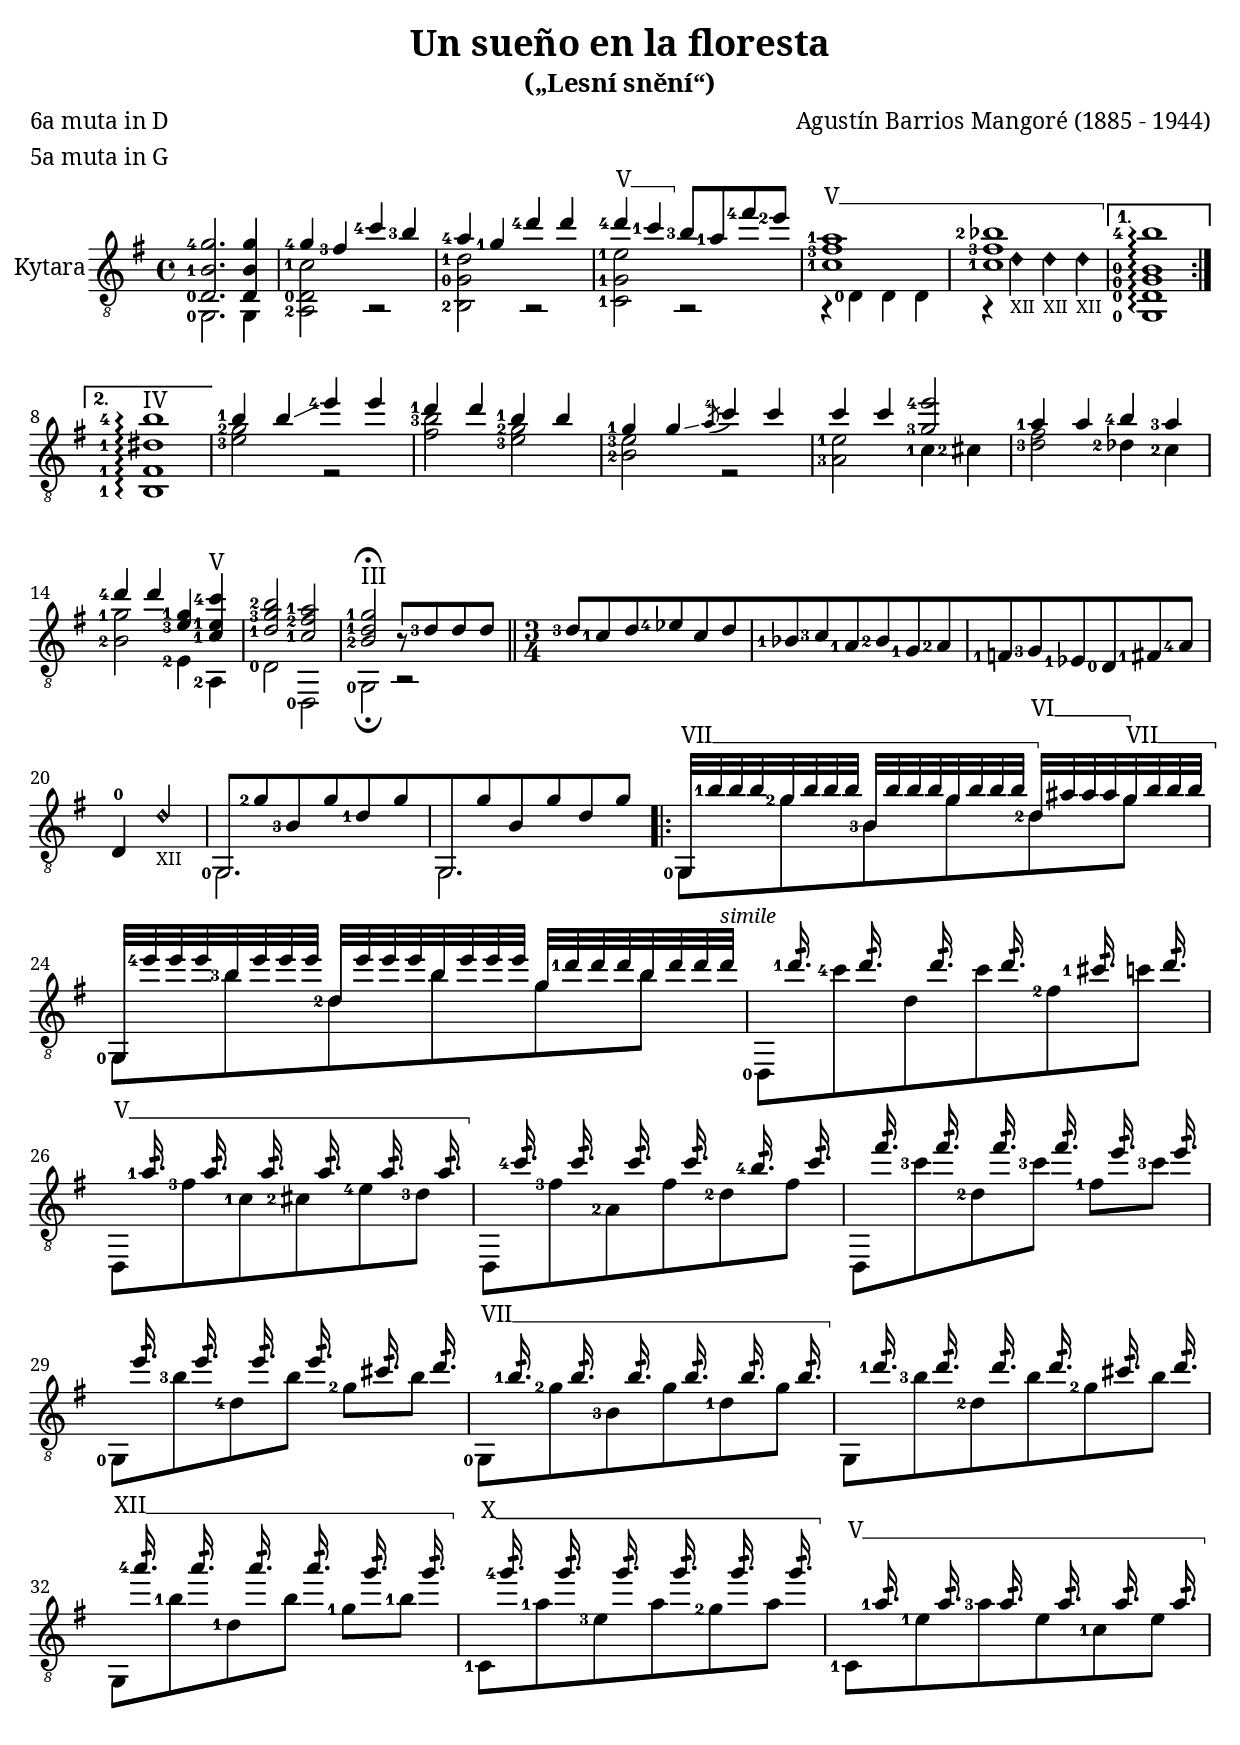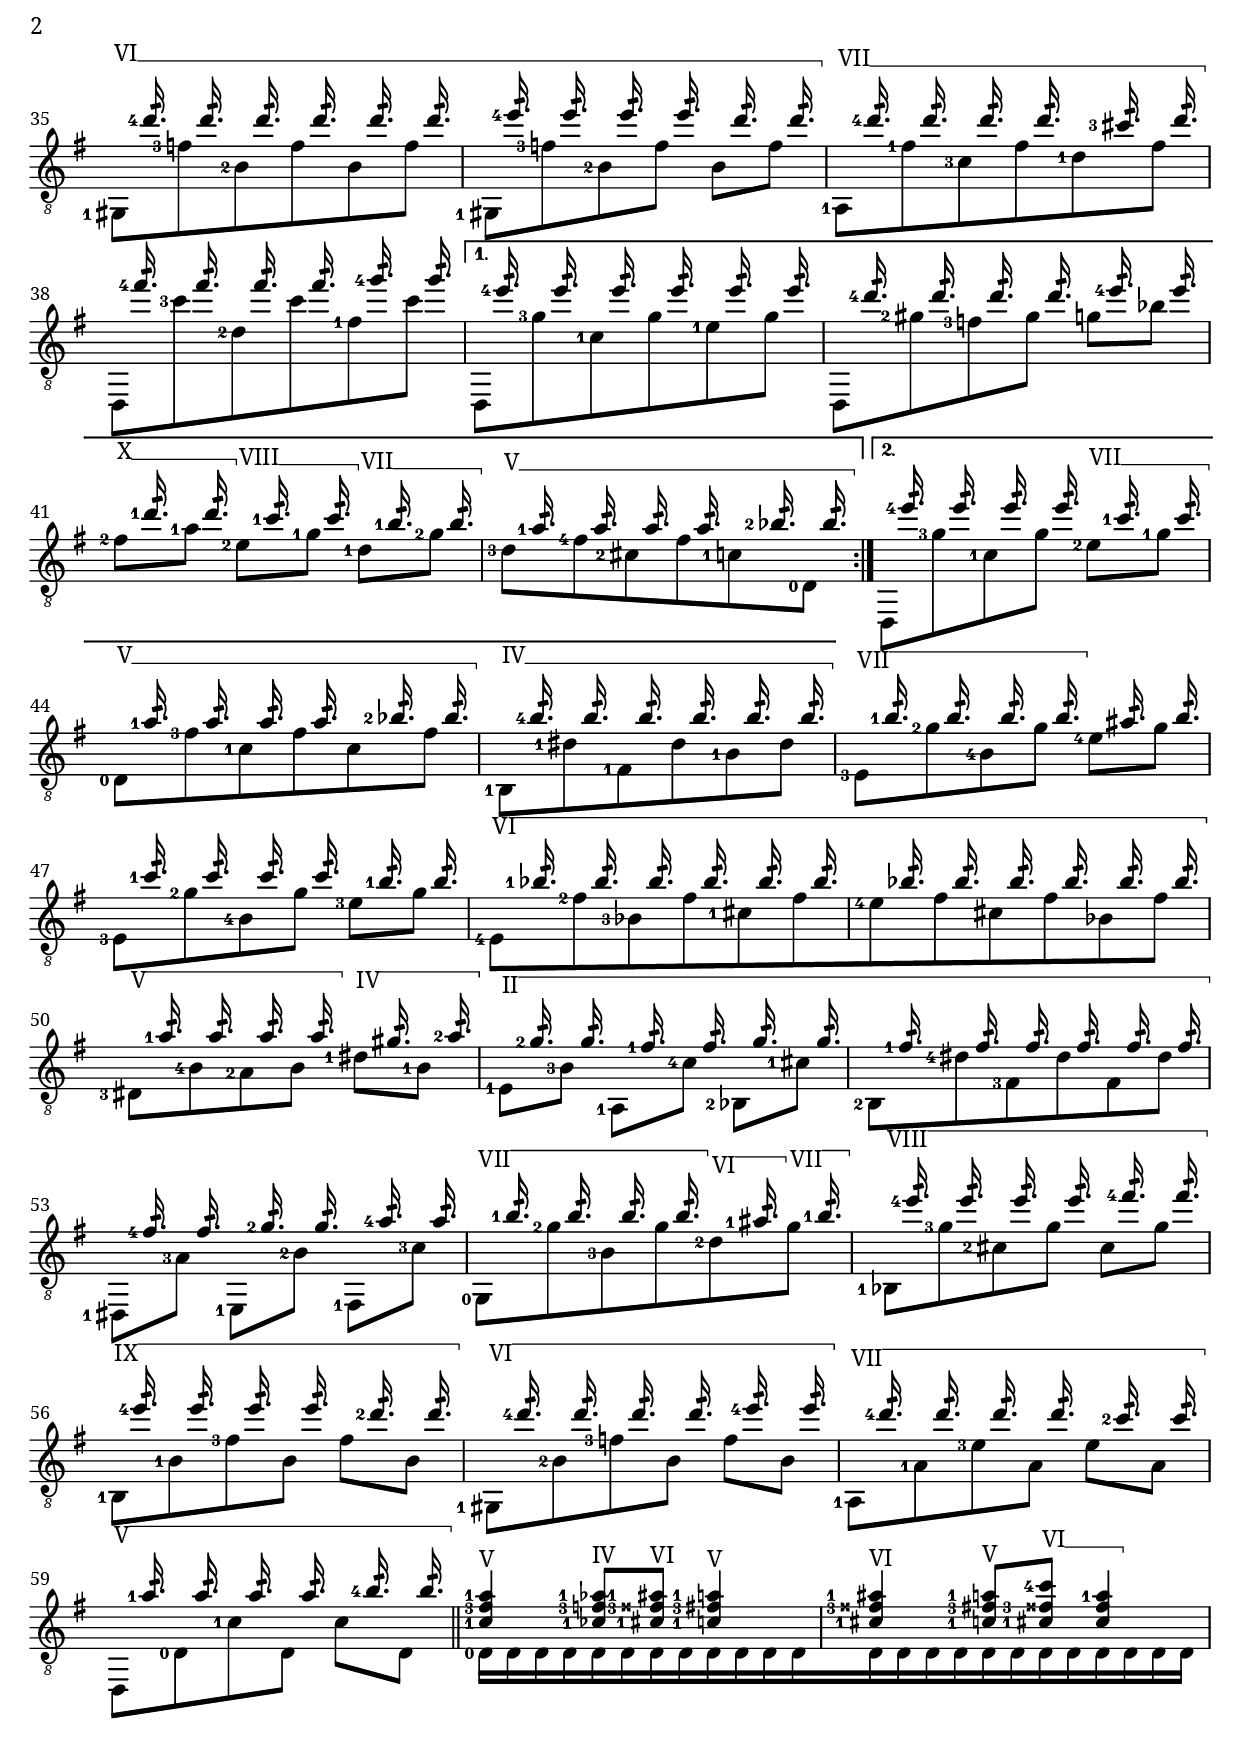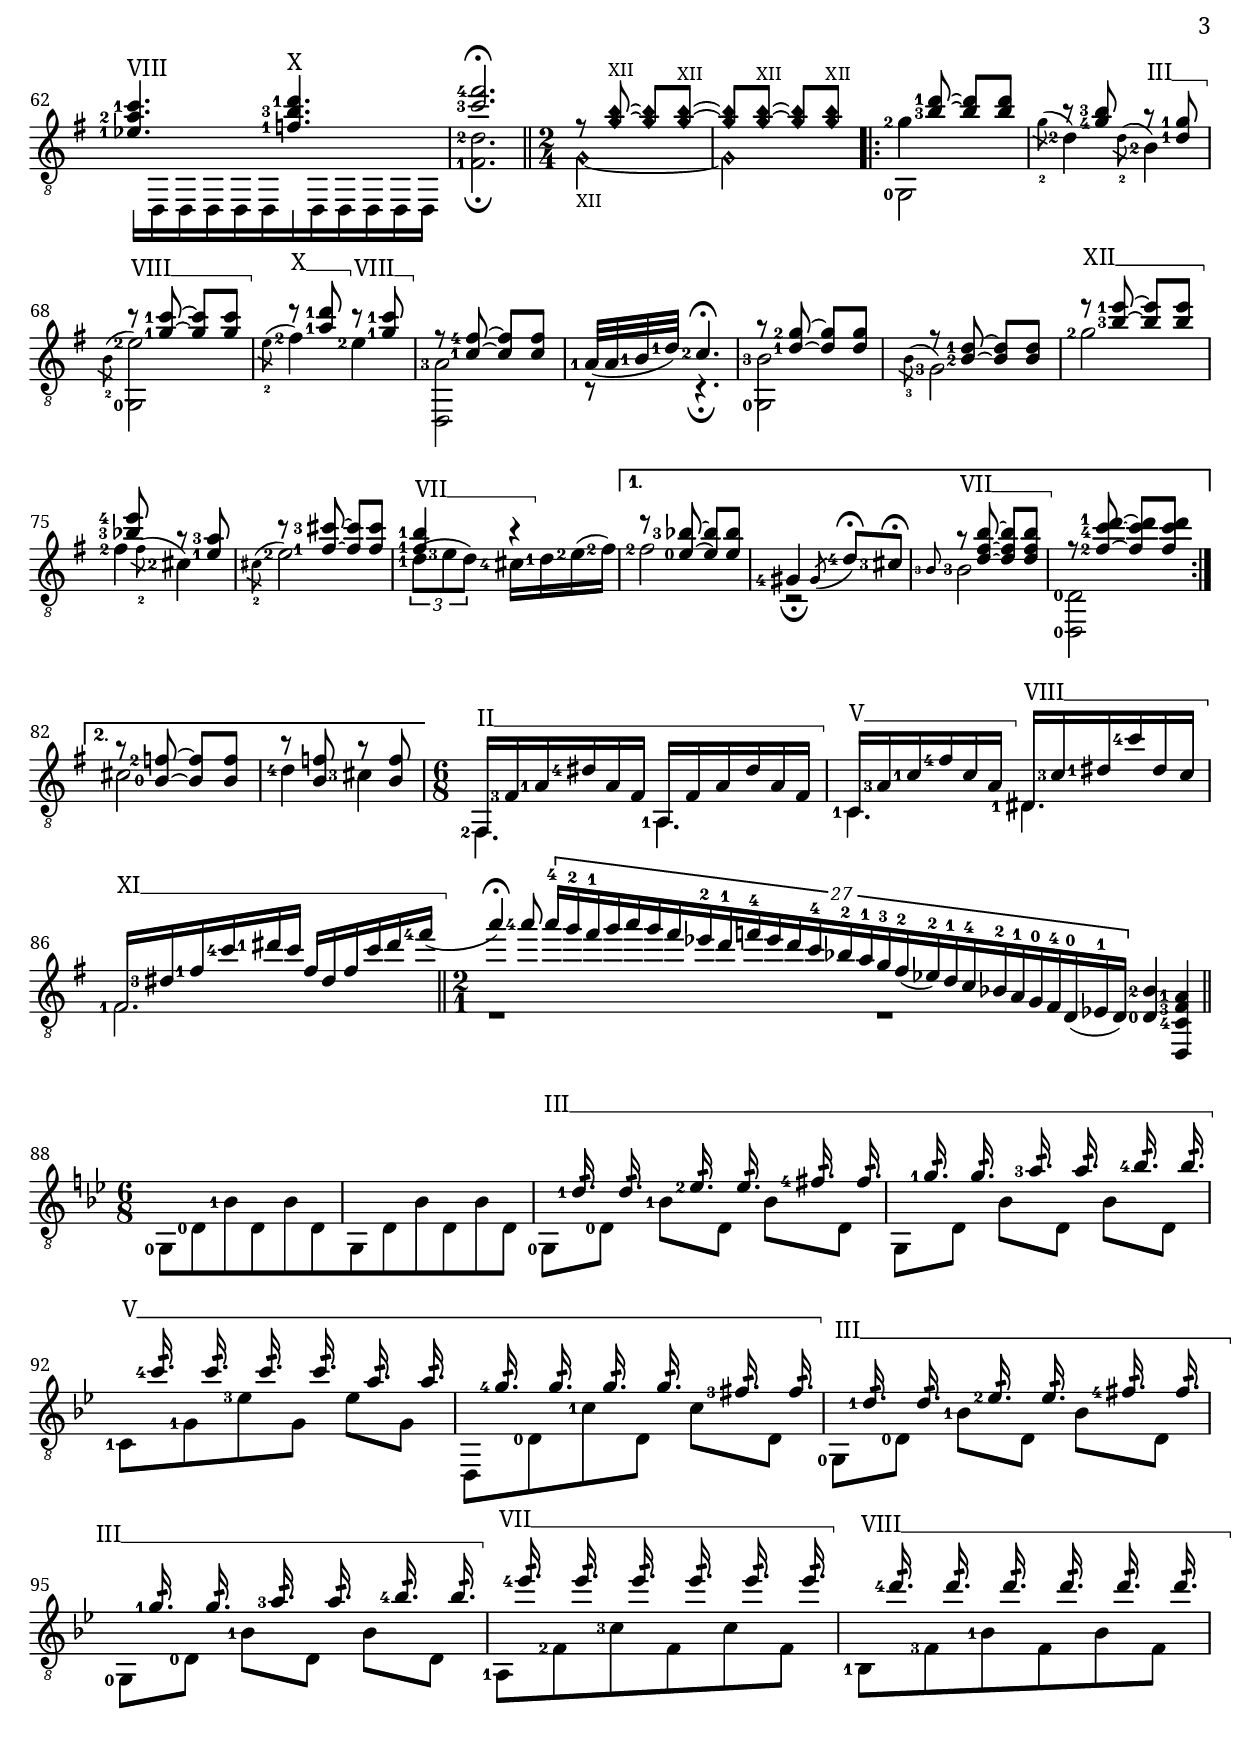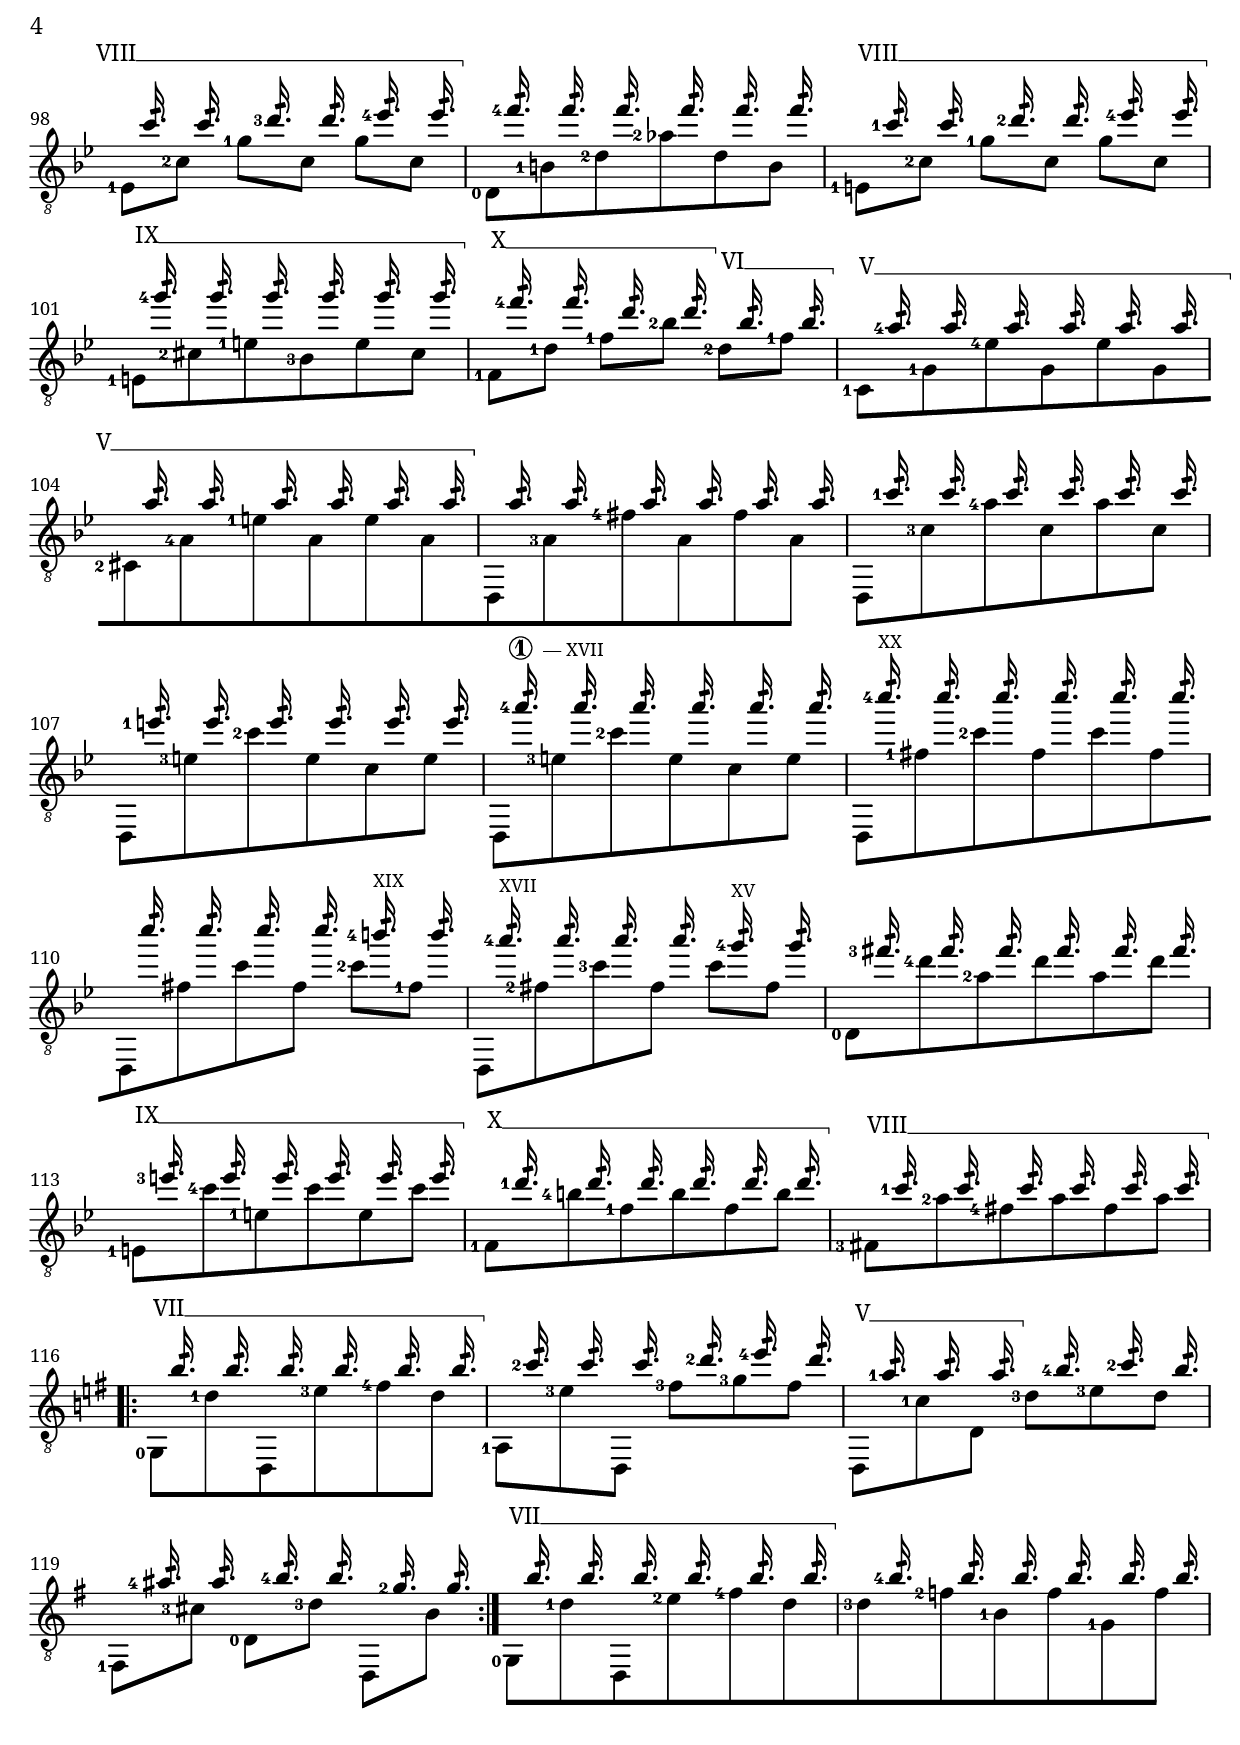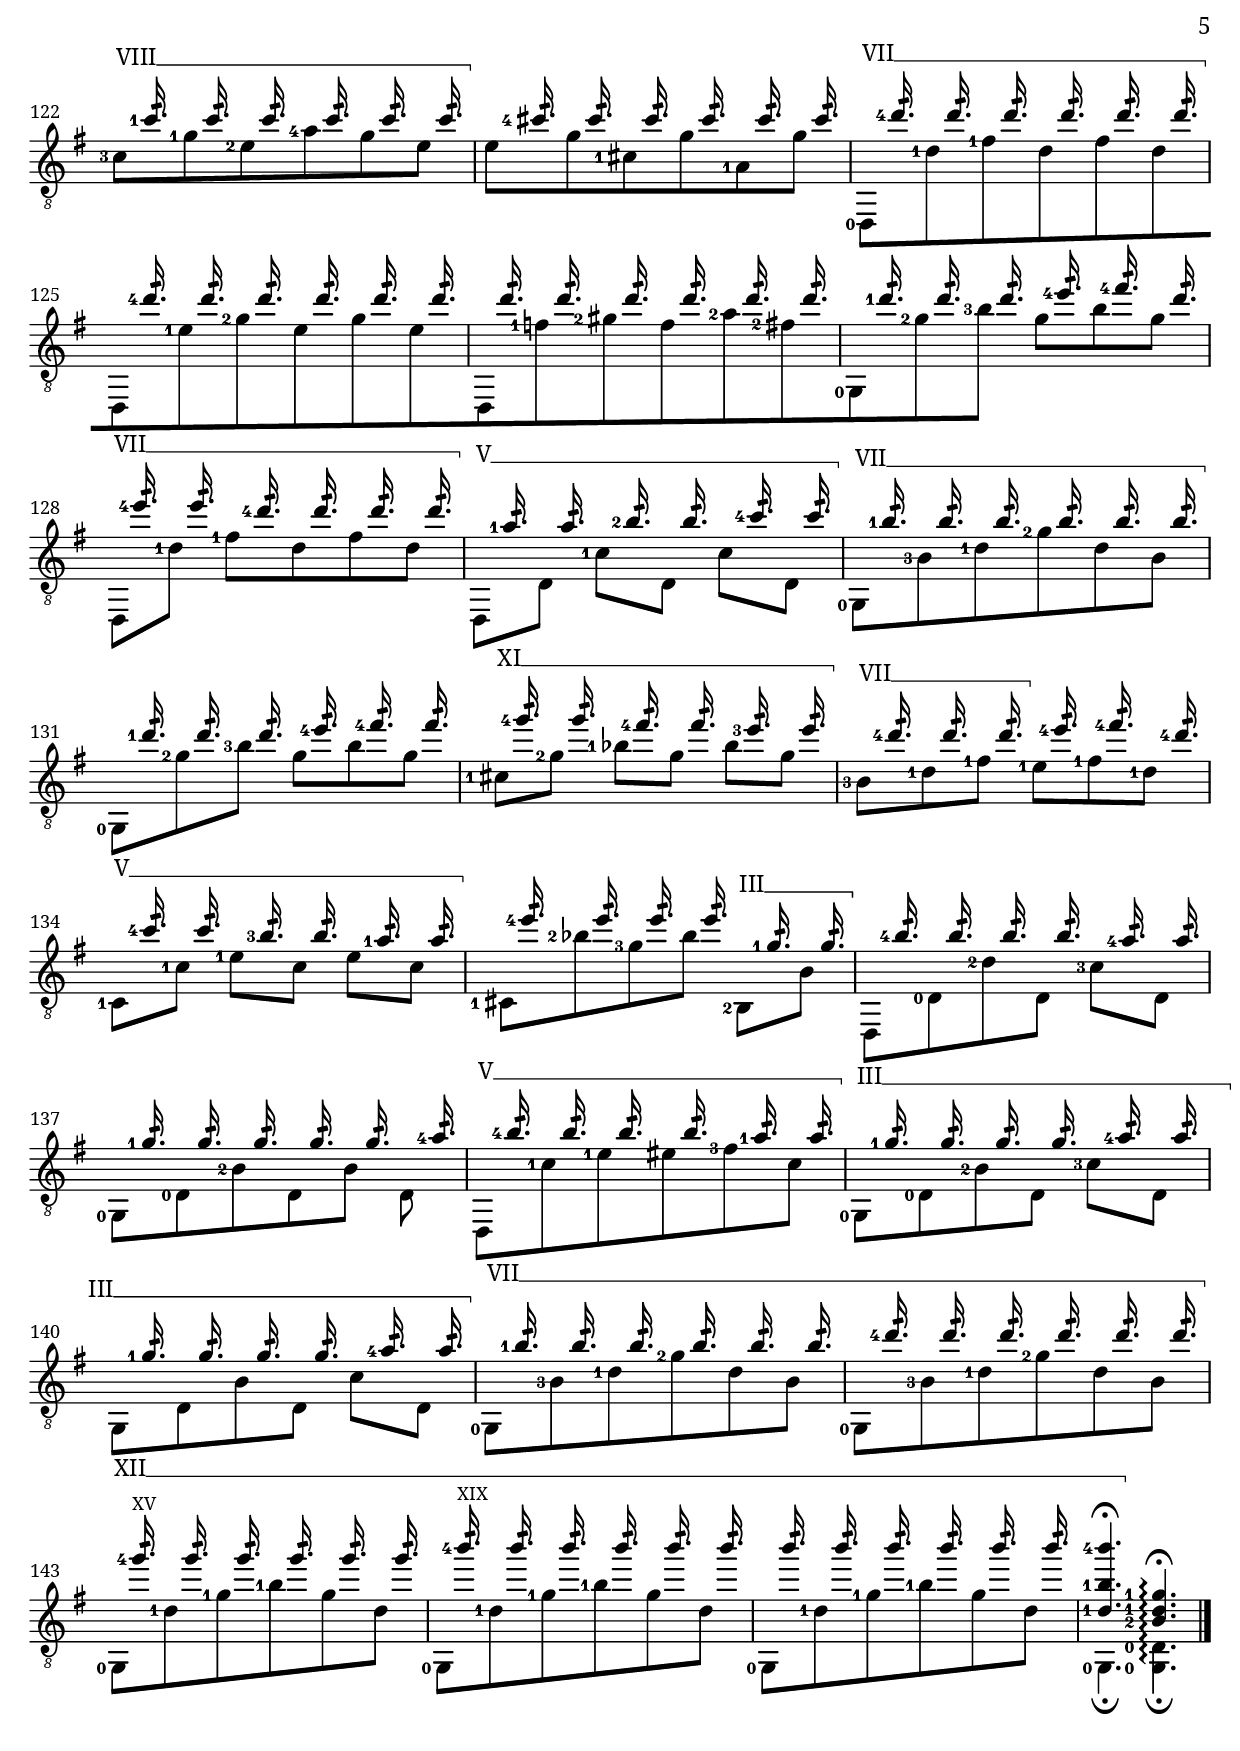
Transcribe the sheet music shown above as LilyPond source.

\version "2.18.0"
\language "deutsch"

\header {
	title = "Un sueño en la floresta"
	subtitle = "(„Lesní snění“)"
	composer = "Agustín Barrios Mangoré (1885 - 1944)"
	poet = \markup\column{"6a muta in D" "5a muta in G"}
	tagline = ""
}

barre = #(define-music-function (parser location barre music) (string? ly:music?) 
              (let ((elts (extract-named-music music '(NoteEvent EventChord RestEvent))))
                   (if (pair? elts)
                       (let ((first-element (first elts))
                             (last-element (last elts)))
                         (set! (ly:music-property first-element 'articulations)
                               (cons (make-music 'TextSpanEvent 'span-direction -1)
                                     (ly:music-property first-element 'articulations)))
                         (set! (ly:music-property last-element 'articulations)
                               (cons (make-music 'TextSpanEvent 'span-direction 1)
                                     (ly:music-property last-element 'articulations))))))
           #{
               \override TextSpanner.bound-details.left.text = \markup { \upright { #barre } }
	       \override TextSpanner.bound-details.right.text = \markup { \draw-line #'(0 . -0.5) }
	       \override TextSpanner.bound-details.right.padding = #-2
               \override TextSpanner.style = #'line
               #music
       #} )
   
tinystems = #(define-music-function (parser location how) (list?) #{ \override Stem.details.beamed-lengths = #how #} )
priraz = #(define-music-function (parser location music) (ly:music?) #{ \acciaccatura #music #} )
trem = #(define-music-function (parser location music) (ly:music?) #{ r32 \repeat tremolo 3 { #music } #} )
normstems = \revert Stem.details
extStrum = \override Arpeggio.positions = #'(-4 . 4)
normStrum = \revert Arpeggio.positions
empty = { \once \hide NoteHead \once \override NoteHead.no-ledgers = ##t }
vacuum = { \hide NoteHead \override NoteHead.no-ledgers = ##t }
visible = { \undo \hide NoteHead \revert NoteHead.no-ledgers }
tamb = \markup { T }
coda = \mark\markup\musicglyph #"scripts.coda"
segno = \mark\markup\musicglyph #"scripts.segno"
flag = \once \override NoteHead.style = #'harmonic-mixed
flagOn = \override NoteHead.style = #'harmonic-mixed
flagOff = \revert NoteHead.style
ffXII = \markup{\tiny XII}
ffVII = \markup{\tiny VII}
ffV = \markup{\tiny V}
ffIV = \markup{\tiny IX}
ffIX = \markup{\tiny IX}

osm = \set Staff.ottavation = #"8"

fO = \markup { \italic o }
fA = \markup { \italic a }
fM = \markup { \italic m }
fI = \markup { \italic i }
fP = \markup { \italic p }

sup = \arpeggioArrowUp
sdown = \arpeggioArrowDown
strum = \arpeggio

fleft = \set fingeringOrientations = #'(left)
fright = \set fingeringOrientations = #'(right)
fdown = \set fingeringOrientations = #'(down)

global = {
	\key g \major
	\time 4/4
	\set fingeringOrientations = #'(left)
	\set stringNumberOrientations = #'(down)
	\mergeDifferentlyHeadedOn
	\mergeDifferentlyDottedOn
	\override Score.BarNumber.self-alignment-X = #LEFT
	\override Glissando.breakable = ##t
	\override Glissando.after-line-breaking = ##t
	\set Score.tempoHideNote = ##t
	\override TupletBracket.bracket-visibility = ##t
	\override Beam.breakable = ##t
	\set Staff.extraNatural = ##f
	\override Staff.Stem.stemlet-length = #2
	\set Staff.explicitKeySignatureVisibility = #begin-of-line-visible
	\override Staff.TimeSignature.break-visibility = ##(#f #t #t)
	\override Staff.KeyCancellation.break-visibility = ##(#f #t #t)
}

lining = {
	\global
	\repeat unfold 6 { s1 \noBreak | } s \break |
	\repeat unfold 5 { s1 \noBreak | } s \break |
	\repeat unfold 3 { s1 \noBreak | } \time 3/4 \repeat unfold 2 { s2.\noBreak | } s \break |
	\repeat unfold 3 { s2. \noBreak | } s \break |
	s \noBreak | s \break |
	\repeat unfold 12 { s \noBreak | s \noBreak | s \break | }
	s\noBreak | s\noBreak | s2 \noBreak | s\noBreak | s\noBreak | s \break | \grace s
	\repeat unfold 5 { s \noBreak | } \grace s s \noBreak | s \break |
	s \noBreak | \grace s s \noBreak | s \noBreak | s \noBreak | s \noBreak |\grace s s \noBreak | s \break |
	s \noBreak | s \noBreak | s2. \noBreak | s \break | 
	s \noBreak | s1 s \break | 
	\repeat unfold 3 { s2. \noBreak | } s \break |
	\repeat unfold 17 { s \noBreak | s \noBreak | s \break | }
	s \noBreak | s \noBreak | s \noBreak | s \break 

}

melody = {	
	\global
	\voiceOne
	\tupletUp
	\slurDown
	
	\repeat volta 2
	{
		<g'-4 h-1 d-0>2. <g' h d>4 | <g'-4> <fis'-3> <c''-4> <h'-3> | <a'-4> <g'-1> <d''-4> d'' | \barre "V" { <d''-4> <c''-1> } <h'-3>8 <a'-1> <fis''-4> <e''-2> | <a'-1 fis'-3 c'-1>1 | <b'-2 fis'-3 c'-1> |
	}
	\alternative { { \extStrum <h'-4>\strum | } { <h'-4>^\markup{IV}\strum | } }

	<h'-1>4 h'\glissando <e''-4> e'' | <d''-1> d'' <h'-1> h' | <g'-1> g'\glissando \priraz a'8-4 c''4 c'' | c'' c'' <e''-4 g'-3>2 | <a'-1>4 a' <h'-4> <a'-3> | <d''-4> d'' <g'-1 e'-3> <c''-4 e'-1 c'-1>^\markup{V} | 
	<h'-2 g'-3 d'-1>2 <a'-1 fis'-2 c'-1> | <g'-1 d'-1 h-2>^\fermata^\markup{III} r8[ <d'-3> d' d'] \bar "||"

	\time 3/4
	<d'-3>[ <c'-1> d' <es'-4> c' d' | <b-1> <c'-3> <a-1> <b-2> <g-1> <a-2> | <f-1> <g-3> <es-1> <d-0> <fis-1> <a-4>] | d4-0 \flag d'2_\ffXII | <g,-0>8[ <g'-2> <h-3> g' <d'-1> g' | g, g' h g' d' g'] |

	\repeat volta 2
	{
		\barre "VII" { g,32 <h'-1> h' h' g'32 h' h' h' h32 h' h' h' g'32 h' h' h' } \barre "VI" { d'32 ais' ais' ais' } \barre "VII" { g'32 h' h' h' } |
		g,32 <e''-4> e'' e'' h'32 e'' e'' e'' d'32 e'' e'' e'' h'32 e'' e'' e'' g'32 <d''-1> d'' d'' h'32 d'' d'' d''^\markup{\small\italic "simile"} |
		\hide Rest
		\trem <d''-1> \repeat unfold 3 \trem d'' \trem <cis''-1> \trem d'' | \barre "V" { \trem <a'-1> \trem a' \trem a' \trem a' \trem a' \trem a' } | \trem <c''-4> \repeat unfold 3 \trem c'' \trem <h'-4> \trem c'' |
		\repeat unfold 4 \trem fis'' \trem e'' \trem e'' | \repeat unfold 4 \trem e'' \trem cis'' \trem d'' | \barre "VII" { \trem <h'-1> \trem h' \trem h' \trem h' \trem h' \trem h' } |
		\trem <d''-1> \repeat unfold 3 \trem d'' \trem cis'' \trem d'' | \barre "XII" { \trem <a''-4> \trem a'' \trem a'' \trem a'' \trem g'' \trem g'' } |
		\barre "X" { \trem <g''-4> \trem g'' \trem g'' \trem g'' \trem g'' \trem g'' } | \barre "V" { \trem <a'-1> \trem a' \trem a' \trem a' \trem a' \trem a' } |
		\barre "VI" { \trem <d''-4> \trem d'' \trem d'' \trem d'' \trem d'' \trem d'' | \trem <e''-4> \trem e'' \trem e'' \trem e'' \trem d'' \trem d'' } |
		\barre "VII" { \trem <d''-4> \trem d'' \trem d'' \trem d'' \trem <cis''-3> \trem d'' } | \trem <fis''-4> \repeat unfold 3 \trem fis'' \trem <g''-4> \trem g'' |
	}
	\alternative
	{
		{
			\trem <e''-4> \repeat unfold 5 \trem e'' | \trem <d''-4> \repeat unfold 3 \trem d'' \trem <e''-4> \trem e'' |
			\barre "X" { \trem <d''-1> \trem d'' } \barre "VIII" { \trem <c''-1> \trem c'' } \barre "VII" { \trem <h'-1> \trem h' } |
			\barre "V" { \trem <a'-1> \trem a' \trem a' \trem a' \trem <b'-2> \trem b' } |
		}
		{
			\trem <e''-4> \repeat unfold 3 \trem e'' \barre "VII" { \trem <c''-1> \trem c'' } | \barre "V" { \trem <a'-1> \trem a' \trem a' \trem a' \trem <b'-2> \trem b' } |
			\barre "IV" { \trem <h'-4> \trem h' \trem h' \trem h' \trem h' \trem h' } |
		}
	}

	\override TextSpanner.bound-details.left.stencil-align-dir-y = #UP
	\barre "VII" { \trem <h'-1> \trem h' \trem h' \trem h' } \trem ais' \trem h' | \trem <c''-1> \repeat unfold 3 \trem c'' \trem <h'-1> \trem h' | \barre "VI" { \trem <b'-1> \repeat unfold 5 \trem b' |
	\trem b' \trem b' \trem b' \trem b' \trem b' \trem b' } | \barre "V" { \trem <a'-1> \trem a' \trem a' \trem a' } \barre "IV" { \trem gis' \trem <a'-2> } | 
	\barre "II" { \trem <g'-2> \trem g' \trem <fis'-1> \trem fis' \trem g' \trem g' | \trem <fis'-1> \trem fis' \trem fis' \trem fis' \trem fis' \trem fis' } |
	\trem <fis'-4> \trem fis' \trem <g'-2> \trem g' \trem <a'-4> \trem a' | \barre "VII" { \trem <h'-1> \trem h' \trem h' \trem h' } \barre "VI" { \trem <ais'-1> } \barre "VII" { \trem <h'-1> } |
	\barre "VIII" { \trem <e''-4> \trem e'' \trem e'' \trem e'' \trem <fis''-4> \trem fis'' } | \barre "IX" { \trem <e''-4> \trem e'' \trem e'' \trem e'' \trem <d''-2> \trem d'' } |
	\barre "VI" { \trem <d''-4> \trem d'' \trem d'' \trem d'' \trem <e''-4> \trem e'' } | \barre "VII" { \trem <d''-4> \trem d'' \trem d'' \trem d'' \trem <c''-2> \trem c'' } |
	\barre "V" { \trem <a'-1> \trem a' \trem a' \trem a' \trem <h'-4> \trem h' } \bar "||"
	\revert TextSpanner.bound-details.left.stencil-align-dir-y

	\override Accidental.font-size = #-2 \undo\hide Rest
	<a'-1 fis'-3 c'-1>4^\markup{V} <as'-1 f'-3 ces'-1>8^\markup{IV} <ais'-1 fisis'-3 cis'-1>^\markup{VI} <a'-1 fis'-3 c'-1>4^\markup{V} |
	<ais'-1 fisis'-3 cis'-1>4^\markup{VI} <a'-1 fis'-3 c'-1>8^\markup{V} \barre "VI" { <c''-4 fisis'-3 cis'-1>8 <a'-1 fisis' cis'>4} |
	\revert Accidental.font-size <c''-1 a'-2 es'-1>4.^\markup{VIII} <d''-1 h'-3 f'-1>^\markup{X} | <fis''-4 c''-3>2.^\fermata \bar "||"

	\time 2/4
	r8 \flagOn <h' g'>8^\ffXII~ q q^\ffXII~ | q q^\ffXII~ q q^\ffXII \flagOff |
	\repeat volta 2
	{
		s <d''-1 h'-3>~ <d'' h'> q | r <h'-3 g'-4> \barre "III" { r <g'-1 d'-1> } | \barre "VIII" { r <c''-1 g'-1>~ <c'' g'> q } | \barre "X" { r <d''-1 a'-1> } \barre "VIII" { r <c''-1 g'-1> } |
		r <fis'-4 c'-1>~ <fis' c'> q | <a-1>32[( a <h-1> <d'-1>]) <c'-2>4.^\fermata | r8 <g'-2 d'-1>8~ <g' d'> q | r <d'-1 h-2>~ <d' h> q | \barre "XII" { r <e''-1 h'-3>~ <e'' h'> q } |
		s <e''-4 b'-3> r <a'-3 e'-1> | r <cis''-3 fis'-1>~ <cis'' fis'> q | \barre "VII" { <h'-1 fis'-1>4 r } |
	}
	\alternative
	{
		{ r8 <b'-3 e'-0>~ <b' e'> q | <gis-4>4 \priraz gis8 <d'-4>^\fermata <cis'-3>^\fermata | \grace <h-3> \barre "VII" { r <h' fis' d'>~ q q } | r <d''-1 c''-4 fis'-2>~ <d'' c'' fis'> q | }
		{ r <f'-2 h-0>~ <f' h> q | r q r q | }
	}

	\time 6/8
	\barre "II" { fis,16 <fis-3> <a-1> <dis'-4> a fis a, fis a dis' a fis } |
	\barre "V" { c <a-3> <c'-1> <fis'-4> c' a } \barre "VIII" { dis <c'-3> <dis'-1> <c''-4> dis' c' } | \barre "XI" { fis <dis'-3> <fis'-1> <c''-4> <dis''-1> c'' fis' dis' fis' c'' dis'' <fis''-4>( } |
	\bar "||" \once\hide TimeSignature \time 2/1
	a''4^\fermata) <a''-4>8 
	\once\override Beam #'positions = #'(10 . 3)
	\times 18/27 { a''16-4[ g''-2 fis''-1 g'' a'' g'' fis'' es''-2 d''-1 f''-4 es'' d'' c''-4 b'-2 a'-1 g'-3 fis'-2( es'-2) d'-1 c'-4 b-2 a-1 g-0 fis-4 d-0( es-1 d)] } <b-2 d-0>4 <a-1 fis-3 c-4 d,> \bar "||"

	\times 6/8 \key g \minor \barre "III" { s2. | s | \hide Rest
	\trem <d'-1>32 \trem d' \trem <es'-2> \trem es' \trem <fis'-4> \trem fis' | \trem <g'-1> \trem g' \trem <a'-3> \trem a' \trem <b'-4> \trem b' } |
	\barre "V" { \trem <c''-4> \trem c'' \trem c'' \trem c'' \trem a' \trem a' | \trem <g'-4> \trem g' \trem g' \trem g' \trem <fis'-3> \trem fis'} |
	\barre "III" { \trem <d'-1> \trem d' \trem <es'-2> \trem es' \trem <fis'-4> \trem fis' | \trem <g'-1> \trem g' \trem <a'-3> \trem a' \trem <b'-4> \trem b' } |
	\barre "VII" { \trem <es''-4> \trem es'' \trem es'' \trem es'' \trem es'' \trem es'' } | \barre "VIII" { \trem <d''-4> \trem d'' \trem d'' \trem d'' \trem d'' \trem d'' |
	\trem c'' \trem c'' \trem <d''-3> \trem d'' \trem <es''-4> \trem es'' } | \trem <f''-4> \repeat unfold 5 \trem f'' | \barre "VIII" { \trem <c''-1> \trem c'' \trem <d''-2> \trem d'' \trem <es''-4> \trem es'' } |
	\barre "IX" { \trem <g''-4> \trem q \trem q \trem q \trem q \trem q } | \barre "X" { \trem <f''-4> \trem q \trem d'' \trem d'' } \barre "VI" { \trem b' \trem b' } |
	\barre "V" { \trem <a'-4> \trem q \trem q \trem q \trem q \trem q | \trem q \trem q \trem q \trem q \trem q \trem q } | \trem q \trem q \trem q \trem q \trem q \trem q |
	\trem <c''-1> \trem q \trem q \trem q \trem q \trem q | \trem <e''-1> \trem q \trem q \trem q \trem q \trem q |
	\trem <a''-4>^\markup{\tiny{\circle\number 1 " — XVII" }} \trem q \trem q \trem q \trem q \trem q | \trem <c'''-4>^\markup{\tiny XX} \trem q \trem q \trem q \trem q \trem q |
	\trem q \trem q \trem q \trem q \trem <h''-4>^\markup{\tiny XIX} \trem q | \trem <a''-4>^\markup{\tiny XVII} \trem q \trem q \trem q \trem <g''-4>^\markup{\tiny XV} \trem q |
	\trem <fis''-3> \trem q \trem q \trem q \trem q \trem q | 
	\barre "IX" { \trem <e''-3> \trem q \trem q \trem q \trem q \trem q } | \barre "X" { \trem <d''-1> \trem q \trem q \trem q \trem q \trem q } | \barre "VIII" { \trem <c''-1> \trem q \trem q \trem q \trem q \trem q } |

	\key g \major
	\repeat volta 2
	{
		\barre "VII" { \trem <h'> \trem q \trem q \trem q \trem q \trem q } | \trem <c''-2> \trem q \trem q \trem <d''-2> \trem <e''-4> \trem d'' | \barre "V" { \trem <a'-1> \trem q \trem q } \trem <h'-4> \trem <c''-2> \trem h' |
		\trem <ais'-4> \trem q \trem <h'-4> \trem q \trem <g'-2> \trem q |
	}
	\barre "VII" { \trem <h'> \trem q \trem q \trem q \trem q \trem q } | \trem <h'-4> \repeat unfold 5 { \trem q } | \barre "VIII" { \trem <c''-1> \trem q \trem q \trem q \trem q \trem q } | 
	\trem <cis''-4> \repeat unfold 5 { \trem q } | \barre "VII" { \trem <d''-4> \trem q \trem q \trem q \trem q \trem q } | \trem <d''-4> \repeat unfold 5 { \trem q } | \repeat unfold 6 { \trem q } |
	\trem <d''-1> \trem q \trem q \trem <e''-4> \trem <fis''-4> \trem d'' | \barre "VII" { \trem <e''-4> \trem q \trem <d''-4> \trem q \trem q \trem q } |
	\barre "V" { \trem <a'-1> \trem q \trem <h'-2> \trem q \trem <c''-4> \trem q } | \barre "VII" { \trem <h'-1> \trem q \trem q \trem q \trem q \trem q } | \trem <d''-1> \trem q \trem q \trem <e''-4> \trem <fis''-4> \trem q |
	\barre "XI" { \trem <g''-4> \trem q \trem <fis''-4> \trem q \trem <e''-3> \trem e'' } | \barre "VII" { \trem <d''-4> \trem q \trem q } \trem <e''-4> \trem <fis''-4> \trem <d''-4> |
	\barre "V" { \trem <c''-4> \trem q \trem <h'-3> \trem h' \trem <a'-1> \trem q } | \trem <e''-4> \repeat unfold 3 { \trem q } \barre "III" { \trem <g'-1> \trem q } | \trem <h'-4> \repeat unfold 3 { \trem q } \trem <a'-4> \trem q |
	\trem <g'-1> \repeat unfold 4 { \trem q } \trem <a'-4> | \barre "V" { \trem <h'-4> \trem q \trem q \trem q \trem <a'-1> \trem q } | \barre "III" { \trem <g'-1> \trem q \trem q \trem q \trem <a'-4> \trem q |
	\trem <g'-1> \trem q \trem q \trem q \trem <a'-4> \trem q } | \barre "VII" { \trem <h'-1> \trem q \trem q \trem q \trem q \trem q | \trem <d''-4> \trem q \trem q \trem q \trem q \trem q } |
	\override TextScript.outside-staff-priority = #250
	\barre "XII" { \trem <g''-4>^\markup{\tiny XV} \trem q \trem q \trem q \trem q \trem q\glissando | \trem <h''-4>^\markup{\tiny XIX} \trem q \trem q \trem q \trem q \trem q | \trem q \trem q \trem q \trem q \trem q \trem q |
	<h''-4 h'-1 d'-1>4.^\fermata } <g'-1 d'-1 h-2>\strum^\fermata \bar "|."
}

basses = {
	\global
	\voiceTwo
	\stemDown
	\slurUp

	\repeat volta 2
	{
		<g,-0>2. g,4 | <c'-1 d-0 a,-2>2 a,\rest | <d'-1 g-0 h,-2> a,\rest | <e'-1 g-1 c-1> a,\rest | \barre "V" { a,4\rest <d-0> d d | a,\rest \flagOn d'_\ffXII d'_\ffXII d'_\ffXII \flagOff} |
	}
	\alternative { { <h-0 g-0 d-0 g,-0>1 | } { <dis'-1 fis-1 h,-1> | } } 

	<g'-2 e'-3>2 r | <h'-3 fis'> <g'-2 e'-3> | <e'-3 h-2> r | <e'-1 a-3> <c'-1>4 <cis'-2> | <fis' d'-3>2 <des'-2>4 <c'-2> | <g'-1 h-2>2 <e-2>4 <a,-2> | <d-0>2 <d,-0> | <g,-0>_\fermata a,\rest |

	\time 3/4
	s2. | s | s | s | g, | g, | 

	\repeat volta 2
	{
		<g,-0>8[ <g'-2> <h-3> g' <d'-2> g'] | <g,-0>8 <h'-3> <d'-2> h' g' h'] | <d,-0>[ <c''-4> d' c'' <fis'-2> c''] | d,[ <fis'-3> <c'-1> <cis'-2> <e'-4> <d'-3>] | d,[ <fis'-3> <a-2> fis' <d'-2> fis'] |
		d,[ <c''-3> <d'-2> <c''-3>] <fis'-1> <c''-3> | <g,-0>[ <h'-3> <d'-4> h'] <g'-2> h' | <g,-0>[ <g'-2> <h-3> g' <d'-1> g'] | g,[ <h'-3> <d'-2> h' <g'-2> h'] |
		g,[ <h'-1> <d'-1> h'] <g'-1>[ <h'-1>] | <c-1>[ <a'-1> <e'-3> a' <g'-2> a'] | <c-1>[ <e'-1> <a'-3> e' <c'-1> e'] | <gis,-1>[ <f'-3> <h-2> f' h f'] | <gis,-1>[ <f'-3> <h-2> f'] h[ f'] | 
		<a,-1>[ <fis'-1> <c'-3> fis' <d'-1> fis'] | d,[ <c''-3> <d'-2> c'' <fis'-1> c''] |
	}
	\alternative
	{
		{ d,[ <g'-3> <c'-1> g' <e'-1> g'] | d,[ <gis'-2> <f'-3> gis'] g' b' | <fis'-2>[ <a'-1>] <e'-2>[ <g'-1>] <d'-1>[ <g'-2>] | <d'-3>[ <fis'-4> <cis'-2> fis' <c'-1> <d-0>] | }
		{ d,[ <g'-3> <c'-1> g'] <e'-2> <g'-1> | <d-0>[ <fis'-3> <c'-1> fis' c' fis'] | <h,-1>[ <dis'-1> <fis-1> dis' <h-1> dis'] | }
	}

	<e-3>[ <g'-2> <h-4> g'] <e'-4> g' | <e-3>[ <g'-2> <h-4> g'] <e'-3> g' | <e-4>[ <fis'-2> <b-3> fis' <cis'-1> fis' | <e'-4> fis' cis' fis' b fis'] | <dis-3>[ <h-4> <a-2> h] <dis'-1> <h-1> |
	<e-1>[ <h-3>] <a,-1>[ <c'-4>] <b,-2>[ <cis'-1>] | <h,-2>[ <dis'-4> <fis-3> dis' fis dis'] | <dis,-1>[ <a-3>] <e,-1>[ <h-2>] <fis,-1>[ <c'-3>] | <g,-0>[ <g'-2> <h-3> g' <d'-2> g'] |
	<b,-1>[ <g'-3> <cis'-2> g'] cis' g' | <h,-1>[ <h-1> <fis'-3> h] fis' h | <gis,-1>[ <h-2> <f'-3> h] f' h | <a,-1>[ <a-1> <e'-3> a] e' a | d,[ <d-0> <c'-1> d] c' d |

	\hide Rest
	<d-0>16[ \repeat unfold 11 d | \repeat unfold 11 d d] | r[ \repeat unfold 5 d, r \repeat unfold 4 d, d,] | <fis-1 d'-2>2._\fermata \bar "||" \undo\hide Rest

	\time 2/4
	\flag g2_\ffXII~ | \flag g
	\repeat volta 2
	{
		<< {\stemDown\fleft <g,-0>} \\ {\stemDown\fleft <g'-2>4 s} >> |  \priraz g'8-2 <d'-2>4 \priraz d'8-2 <h-2>4 |  \priraz h8-2 <e'-2 g,-0>2 |  \priraz e'8-2 <fis'-2>4 <e'-2> | <a-3 d,>2 |
		r8 r4._\fermata | <h-3 g,-0>2 | \priraz h8-3 <g-3>2 | <g'-2> | <fis'-2>4 \priraz fis'8-2 <cis'-2>4 |  \priraz cis'8-2 <e'-2>2 | \times 2/3 { <d'-1>8( <e'-3> d') } <cis'-4>16 <d'-1> <e'-2>( <fis'-2>) |
	}
	\alternative
	{
		{ <fis'-2>2 | r_\fermata | <h-3> | <d,-0 d-0> | }
		{ cis' | <d'-4>4 <cis'-3> | }
	}

	\time 6/8
	<fis,-2>4. <a,-1> | <c-1> <dis-1> | <fis-1>2. |
	\once\hide TimeSignature \time 2/1 r1 r |

	\time 6/8 \key g \minor
	<g,-0>8[ <d-0> <b-1> d b d | g, d b d b d] |
	<g,-0>8[ <d-0>] <b-1>[ d] b[ d] | g,[ d] b[ d] b[ d] | <c-1>[ <g-1> <es'-3> g] es'[ g] | d,[ <d-0> <c'-1> d] c'[ d] | <g,-0>8[ <d-0>] <b-1>[ d] b[ d] | <g,-0>8[ <d-0>] <b-1>[ d] b[ d] |
	<a,-1>[ <f-2> <c'-3> f c' f] | <b,-1>[ <f-3> <b-1> f b f] | <es-1>[ <c'-2>] <g'-1>[ c'] g'[ c'] | <d-0>[ <h-1> <d'-2> <as'-2> d' h] | <e-1>[ <c'-2>] <g'-1>[ c'] g'[ c'] |
	<e-1>[ <cis'-2> <e'-1> <b-3> e' cis'] | <f-1>[ <d'-1>] <f'-1>[ <b'-2>] <d'-2>[ <f'-1>] | <c-1>[ <g-1> <es'-4> g es' g | <cis-2> <a-4> <e'-1> a e' a | d, <a-3> <fis'-4> a fis' a] | d,[ <c'-3> <a'-4> c' a' c'] |
	d,[ <e'-3> <c''-2> e' c' e'] | d,[ <e'-3> <c''-2> e' c' e'] | d,[ <fis'-1> <c''-2> fis' c'' fis' | d, fis' c'' fis'] <c''-2> <fis'-1> | d,[ <fis'-2> <c''-3> fis'] c'' fis' | <d-0>[ <d''-4> <a'-2> d'' a' d''] |
	<e-1>[ <c''-4> <e'-1> c'' e' c''] | <f-1>[ <h'-4> <f'-1> h' f' h'] | <fis-3>[ <a'-2> <fis'-4> a' fis' a'] |

	\key g \major
	\repeat volta 2
	{
		<g,-0>[ <d'-1> d, <e'-3> <fis'-4> d'] | <a,-1>[ <e'-3> d,] <fis'-3> <g'-3> fis' | d,[ <c'-1> d] <d'-3> <e'-3> d' | <fis,-1>[ <cis'-3>] <d-0>[ <d'-3>] d,[ h] |
	}
	<g,-0>[ <d'-1> d, <e'-2> <fis'-4> d' | <d'-3> <f'-2> <h-1> f' <g-1> f'] | <c'-3>[ <g'-1> <e'-2> <a'-4> g' e'] | e'[ g' <cis'-1> g' <a-1> g'] |
	\once\override Beam.positions = #'(-8 . -7)
	<d,-0>[ <d'-1> <fis'-1> d' fis' d' | d, <e'-1> <g'-2> e' g' e' |
	d, <f'-1> <gis'-2> f' <a'-2> <fis'-2> | <g,-0> <g'-2> <h'-3>] g' h' g' | d,[ <d'-1>] <fis'-1>[ d' fis' d'] | d,[ d] <c'-1>[ d] c'[ d] | <g,-0>[ <h-3> <d'-1> <g'-2> d' h] | <g,-0>[ <g'-2> <h'-3>] g' h' g' | 
	<cis'-1>[ <g'-2>] <b'-1>[ g'] b'[ g'] | <h-3>[ <d'-1> <fis'-1>] <e'-1> <fis'-1> <d'-1> | <c-1>[ <c'-1>] <e'-1>[ c'] e'[ c'] | <cis-1>[ <b'-2> <g'-3> b'] <h,-2>[ h] | d,[ <d-0> <d'-2> d] <c'-3>[ d] |
	<g,-0>[ <d-0> <h-2> d h] d | d,[ <c'-1> <e'-1> eis' <fis'-3> c'] | <g,-0>[ <d-0> <h-2> d] <c'-3>[ d] | g,[ d h d] c'[ d] | \repeat unfold 2 { <g,-0>[ <h-3> <d'-1> <g'-2> d' h] | } 
	\repeat unfold 3 { <g,-0>[ <d'-1> <g'-1> <h'-1> g' d'] | } 
	<g,-0>4._\fermata <d-0 g,-0>_\fermata |
}

\paper
{
		#(define fonts (make-pango-font-tree "Georgia" "Arial" "Courier New" 1 ) )
		system-system-spacing #'basic-distance = #20
		indent = #10
		left-margin = #5
		right-margin = #5
		top-margin = #3
		bottom-margin = #6

		page-count = #5
}

\score {
	\new Staff \with {
		instrumentName = "Kytara"
	} {
		<<
%			\new Voice { \clef "treble_8" \unfoldRepeats \melody }
%			\new Voice { \clef "treble_8" \unfoldRepeats \basses }
%			\new Voice { \clef "treble_8" \unfoldRepeats \lining }
			\new Voice { \clef "treble_8" \melody }
			\new Voice { \clef "treble_8" \basses }
			\new Voice { \clef "treble_8" \lining }
		>>
	}
	\layout { }
 	\midi {
 		\context {
 			\Score
 			tempoWholesPerMinute = #(ly:make-moment 100 4)
 			\override SpacingSpanner.common-shortest-duration = #(ly:make-moment 1/1)
 		}
 	}
}
